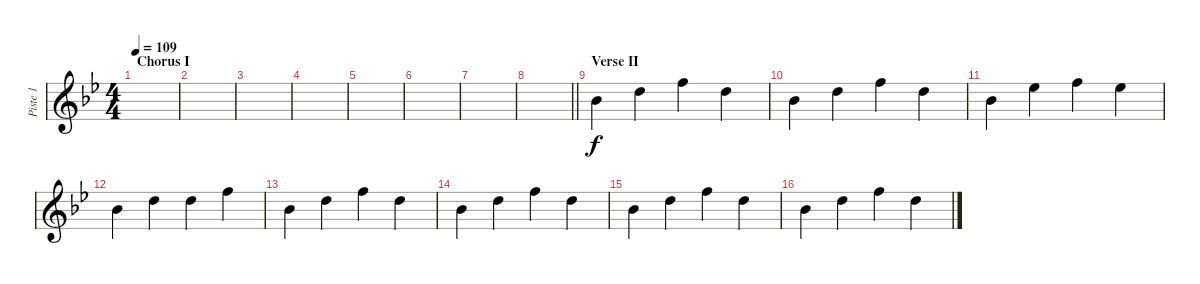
\track ("Piste 1" "Piste 1") {instrument lead6voice}
\staff {score}
\tuning (E4 B3 G3 D3 A2 E2) {hide}
\ts (4 4)
\section ("" "Chorus I")
\tempo 109
\clef g2
\ks bb
|
|
|
|
|
|
|
\barLineRight lightlight
|
\section ("" "Verse II")
11.2.4 10.1.4 13.1.4 10.1.4 |
11.2.4 10.1.4 13.1.4 10.1.4 |
11.2.4 11.1.4 13.1.4 11.1.4 |
11.2.4 10.1.4 10.1.4 13.1.4 |
11.2.4 10.1.4 13.1.4 10.1.4 |
11.2.4 10.1.4 13.1.4 10.1.4 |
11.2.4 10.1.4 13.1.4 10.1.4 |
11.2.4 10.1.4 13.1.4 10.1.4
